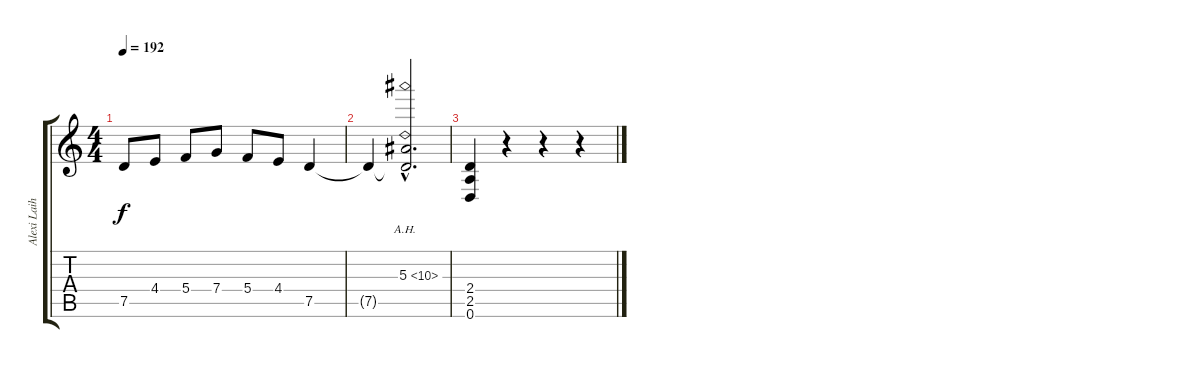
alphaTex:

\track ("Alexi Laiho" "Alexi Laih") {instrument overdrivenguitar}
\staff {score tabs}
\tuning (D4 A3 F3 C3 G2 D2) {hide}
\ts (4 4)
\tempo 192
\clef g2
\ks c
7.5.8{dy f} 4.4.8 5.4.8 7.4.8 5.4.8 4.4.8 7.5.4 |
7.5{t}.4 (5.3{ah 5 hac} 7.5{ah 12 hac t}).2{d} |
(2.4 2.5 0.6).4 r.4 r.4 r.4
